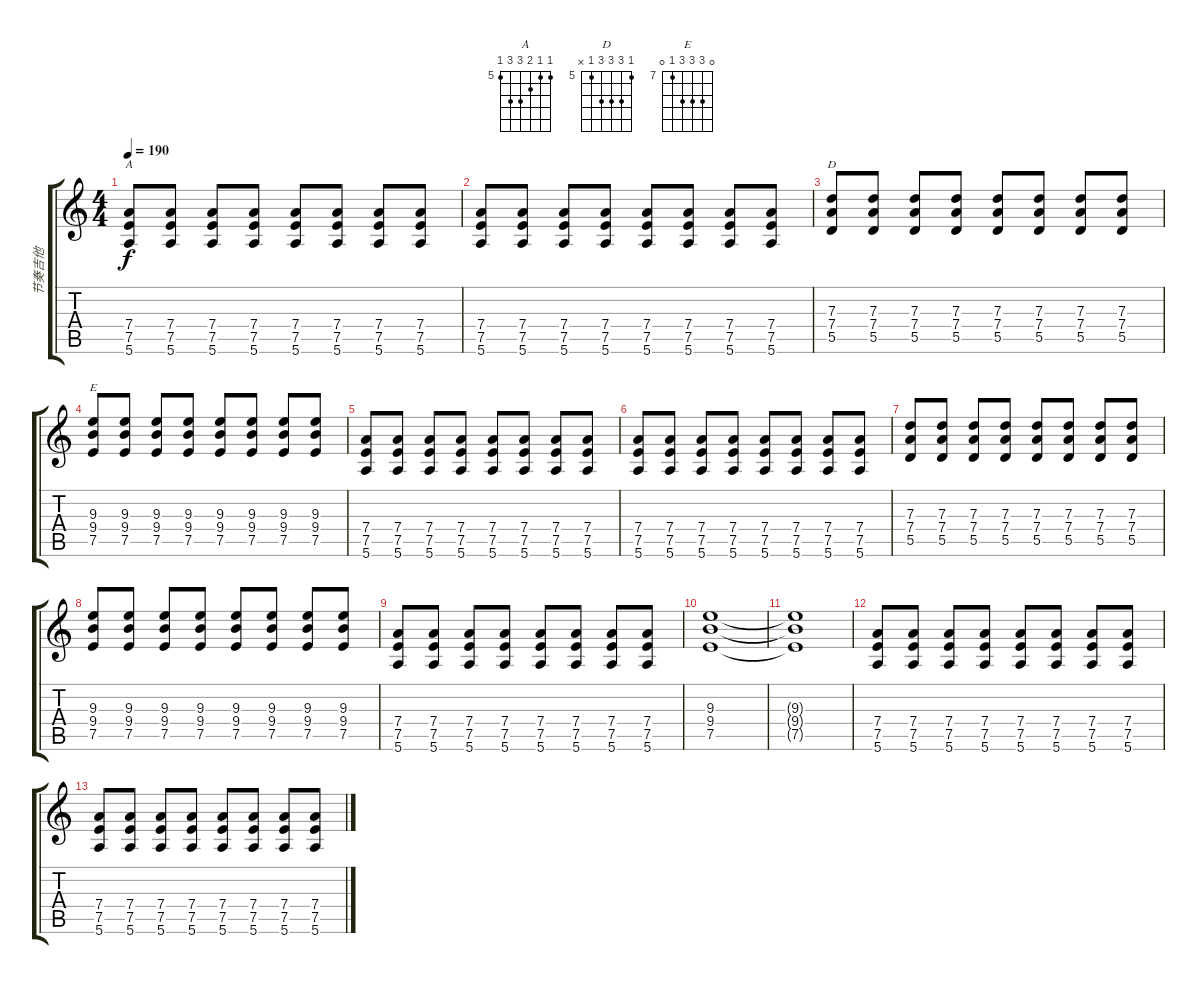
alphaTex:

\track ("节奏吉他" "节奏吉他") {instrument overdrivenguitar}
\staff {score tabs}
\tuning (E4 B3 G3 D3 A2 E2) {hide}
\chord ("A" 5 5 6 7 7 5) {firstfret 5}
\chord ("D" 5 7 7 7 5 x) {firstfret 5}
\chord ("E" 0 9 9 9 7 0) {firstfret 7}
\ts (4 4)
\tempo 190
\clef g2
\ks c
(7.4 7.5 5.6).8{ch "A" dy f} (7.4 7.5 5.6).8 (7.4 7.5 5.6).8 (7.4 7.5 5.6).8 (7.4 7.5 5.6).8 (7.4 7.5 5.6).8 (7.4 7.5 5.6).8 (7.4 7.5 5.6).8 |
(7.4 7.5 5.6).8 (7.4 7.5 5.6).8 (7.4 7.5 5.6).8 (7.4 7.5 5.6).8 (7.4 7.5 5.6).8 (7.4 7.5 5.6).8 (7.4 7.5 5.6).8 (7.4 7.5 5.6).8 |
(7.3 7.4 5.5).8{ch "D"} (7.3 7.4 5.5).8 (7.3 7.4 5.5).8 (7.3 7.4 5.5).8 (7.3 7.4 5.5).8 (7.3 7.4 5.5).8 (7.3 7.4 5.5).8 (7.3 7.4 5.5).8 |
(9.3 9.4 7.5).8{ch "E"} (9.3 9.4 7.5).8 (9.3 9.4 7.5).8 (9.3 9.4 7.5).8 (9.3 9.4 7.5).8 (9.3 9.4 7.5).8 (9.3 9.4 7.5).8 (9.3 9.4 7.5).8 |
(7.4 7.5 5.6).8 (7.4 7.5 5.6).8 (7.4 7.5 5.6).8 (7.4 7.5 5.6).8 (7.4 7.5 5.6).8 (7.4 7.5 5.6).8 (7.4 7.5 5.6).8 (7.4 7.5 5.6).8 |
(7.4 7.5 5.6).8 (7.4 7.5 5.6).8 (7.4 7.5 5.6).8 (7.4 7.5 5.6).8 (7.4 7.5 5.6).8 (7.4 7.5 5.6).8 (7.4 7.5 5.6).8 (7.4 7.5 5.6).8 |
(7.3 7.4 5.5).8 (7.3 7.4 5.5).8 (7.3 7.4 5.5).8 (7.3 7.4 5.5).8 (7.3 7.4 5.5).8 (7.3 7.4 5.5).8 (7.3 7.4 5.5).8 (7.3 7.4 5.5).8 |
(9.3 9.4 7.5).8 (9.3 9.4 7.5).8 (9.3 9.4 7.5).8 (9.3 9.4 7.5).8 (9.3 9.4 7.5).8 (9.3 9.4 7.5).8 (9.3 9.4 7.5).8 (9.3 9.4 7.5).8 |
(7.4 7.5 5.6).8 (7.4 7.5 5.6).8 (7.4 7.5 5.6).8 (7.4 7.5 5.6).8 (7.4 7.5 5.6).8 (7.4 7.5 5.6).8 (7.4 7.5 5.6).8 (7.4 7.5 5.6).8 |
(9.3 9.4 7.5).1 |
(9.3{t} 9.4{t} 7.5{t}).1 |
(7.4 7.5 5.6).8 (7.4 7.5 5.6).8 (7.4 7.5 5.6).8 (7.4 7.5 5.6).8 (7.4 7.5 5.6).8 (7.4 7.5 5.6).8 (7.4 7.5 5.6).8 (7.4 7.5 5.6).8 |
(7.4 7.5 5.6).8 (7.4 7.5 5.6).8 (7.4 7.5 5.6).8 (7.4 7.5 5.6).8 (7.4 7.5 5.6).8 (7.4 7.5 5.6).8 (7.4 7.5 5.6).8 (7.4 7.5 5.6).8
